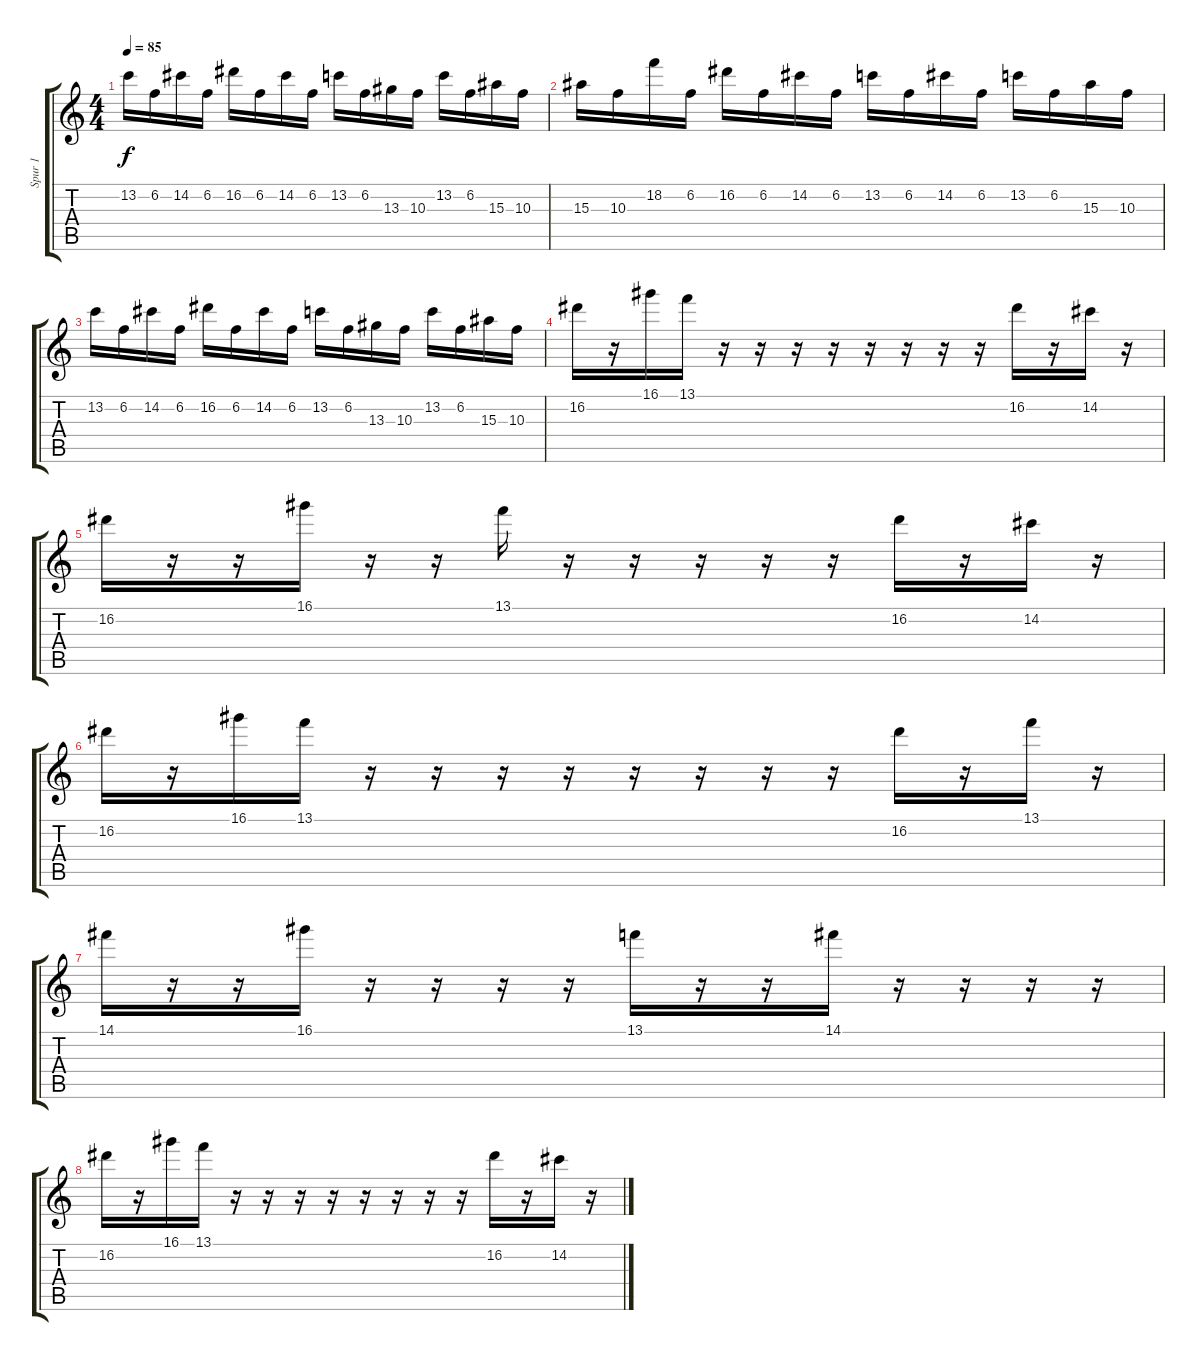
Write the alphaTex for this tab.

\track ("Spur 1" "Spur 1") {instrument distortionguitar}
\staff {score tabs}
\tuning (E4 B3 G3 D3 A2 E2) {hide}
\ts (4 4)
\tempo 85
\clef g2
\ks c
13.2.16{dy f} 6.2.16 14.2.16 6.2.16 16.2.16 6.2.16 14.2.16 6.2.16 13.2.16 6.2.16 13.3.16 10.3.16 13.2.16 6.2.16 15.3.16 10.3.16 |
15.3.16 10.3.16 18.2.16 6.2.16 16.2.16 6.2.16 14.2.16 6.2.16 13.2.16 6.2.16 14.2.16 6.2.16 13.2.16 6.2.16 15.3.16 10.3.16 |
13.2.16 6.2.16 14.2.16 6.2.16 16.2.16 6.2.16 14.2.16 6.2.16 13.2.16 6.2.16 13.3.16 10.3.16 13.2.16 6.2.16 15.3.16 10.3.16 |
16.2.16 r.16 16.1.16 13.1.16 r.16 r.16 r.16 r.16 r.16 r.16 r.16 r.16 16.2.16 r.16 14.2.16 r.16 |
16.2.16 r.16 r.16 16.1.16 r.16 r.16 13.1.16 r.16 r.16 r.16 r.16 r.16 16.2.16 r.16 14.2.16 r.16 |
16.2.16 r.16 16.1.16 13.1.16 r.16 r.16 r.16 r.16 r.16 r.16 r.16 r.16 16.2.16 r.16 13.1.16 r.16 |
14.1.16 r.16 r.16 16.1.16 r.16 r.16 r.16 r.16 13.1.16 r.16 r.16 14.1.16 r.16 r.16 r.16 r.16 |
16.2.16 r.16 16.1.16 13.1.16 r.16 r.16 r.16 r.16 r.16 r.16 r.16 r.16 16.2.16 r.16 14.2.16 r.16
